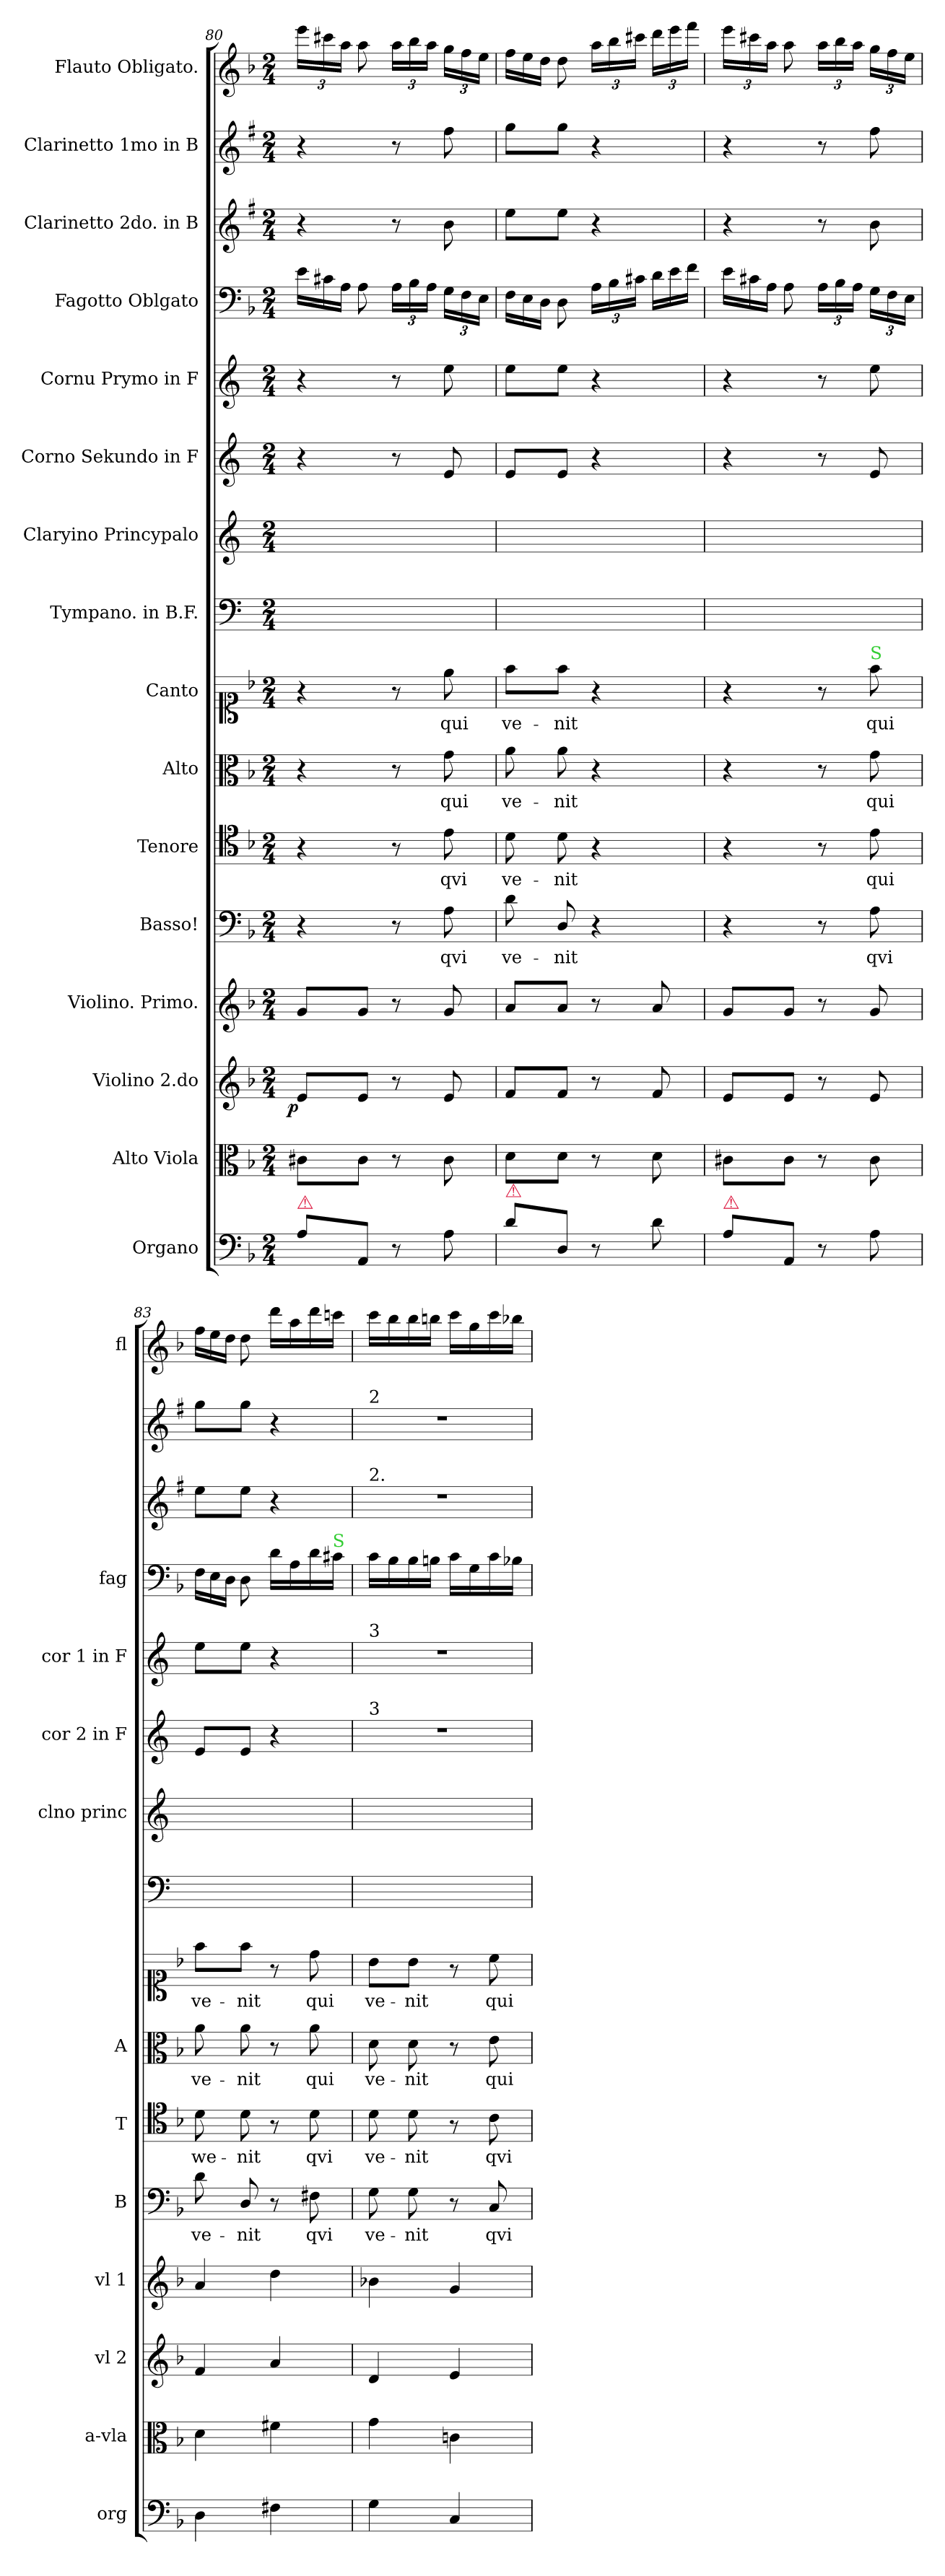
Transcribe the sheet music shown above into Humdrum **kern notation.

**kern	**kern	**kern	**dynam	**kern	**kern	**text	**kern	**text	**kern	**text	**kern	**text	**kern	**kern	**kern	**kern	**kern	**kern	**kern	**dynam	**kern
*part16	*part15	*part14	*part14	*part13	*part12	*part12	*part11	*part11	*part10	*part10	*part9	*part9	*part8	*part7	*part6	*part5	*part4	*part3	*part2	*part2	*part1
*staff16	*staff15	*staff14	*staff14	*staff13	*staff12	*staff12	*staff11	*staff11	*staff10	*staff10	*staff9	*staff9	*staff8	*staff7	*staff6	*staff5	*staff4	*staff3	*staff2	*staff2	*staff1
*I"Organo	*I"Alto Viola	*I"Violino 2.do	*	*I"Violino. Primo.	*I"Basso!	*	*I"Tenore	*	*I"Alto	*	*I"Canto	*	*I"Tympano. in B.F.	*I"Claryino Princypalo	*I"Corno Sekundo in F	*I"Cornu Prymo in F	*I"Fagotto Oblgato	*I"Clarinetto 2do. in B	*I"Clarinetto 1mo in B	*	*I"Flauto Obligato.
*I'org	*I'a-vla	*I'vl 2	*	*I'vl 1	*I'B	*	*I'T	*	*I'A	*	*	*	*	*I'clno princ	*I'cor 2 in F	*I'cor 1 in F	*I'fag	*	*	*	*I'fl
*clefF4	*clefC3	*clefG2	*	*clefG2	*clefF4	*	*clefC4	*	*clefC3	*	*clefC1	*	*clefF4	*clefG2	*clefG2	*clefG2	*clefF4	*clefG2	*clefG2	*	*clefG2
*	*	*	*	*	*	*	*	*	*	*	*	*	*	*ITrd1c2	*ITrd4c7	*ITrd4c7	*	*ITrd1c2	*ITrd1c2	*	*
*k[b-]	*k[b-]	*k[b-]	*	*k[b-]	*k[b-]	*	*k[b-]	*	*k[b-]	*	*k[b-]	*	*k[]	*k[b-e-]	*k[b-]	*k[b-]	*k[b-]	*k[b-]	*k[b-]	*	*k[b-]
*F:	*F:	*F:	*	*F:	*F:	*	*	*	*F:	*	*F:	*	*	*	*	*	*F:	*	*	*	*F:
*M2/4	*M2/4	*M2/4	*	*M2/4	*M2/4	*	*M2/4	*	*M2/4	*	*M2/4	*	*M2/4	*M2/4	*M2/4	*M2/4	*M2/4	*M2/4	*M2/4	*	*M2/4
*	*	*	*	*	*	*	*	*	*	*	*	*	*	*	*	*	*Xtuplet	*	*	*	*
=80	=80	=80	=80	=80	=80	=80	=80	=80	=80	=80	=80	=80	=80	=80	=80	=80	=80	=80	=80	=80	=80
!LO:TX:a:color=crimson:t=⚠	!	!	!	!	!	!	!	!	!	!	!	!	!	!	!	!	!	!	!	!	!
!	!	!	!LO:DY:rj	!	!	!	!	!	!	!	!	!	!	!	!	!	!	!	!	!	!
8A\L	8c#X\L	8e/L	p.	8g/L	4r	.	4r	.	4r	.	4r	.	2ryy	2ryy	4r	4r	24e\LL	4r	4r	.	24eee\LL
.	.	.	.	.	.	.	.	.	.	.	.	.	.	.	.	.	24c#X\	.	.	.	24ccc#X\
.	.	.	.	.	.	.	.	.	.	.	.	.	.	.	.	.	24A\JJ	.	.	.	24aa\JJ
8AA/J	8c#\J	8e/J	.	8g/J	.	.	.	.	.	.	.	.	.	.	.	.	8A\	.	.	.	8aa\
*	*	*	*	*	*	*	*	*	*	*	*	*	*	*	*	*	*tuplet	*	*	*	*
8r	8r	8r	.	8r	8r	.	8r	.	8r	.	8r	.	.	.	8r	8r	24A\LL	8r	8r	.	24aa\LL
.	.	.	.	.	.	.	.	.	.	.	.	.	.	.	.	.	24B-\	.	.	.	24bb-\
.	.	.	.	.	.	.	.	.	.	.	.	.	.	.	.	.	24A\JJ	.	.	.	24aa\JJ
!	!	!	!	!	!	!	!	!	!	!LO:LY:color=grey	!	!	!	!	!	!	!	!	!	!	!
8A\	8c#\	8e/	.	8g/	8A\	qvi	8e\	qvi	8g\	qui	8ee\	qui	.	.	8A/	8a\	24G\LL	8a\	8ee\	pia	24gg\LL
.	.	.	.	.	.	.	.	.	.	.	.	.	.	.	.	.	24F\	.	.	.	24ff\
.	.	.	.	.	.	.	.	.	.	.	.	.	.	.	.	.	24E\JJ	.	.	.	24ee\JJ
=81	=81	=81	=81	=81	=81	=81	=81	=81	=81	=81	=81	=81	=81	=81	=81	=81	=81	=81	=81	=81	=81
!	!	!	!	!	!	!	!	!	!	!LO:LY:color=grey	!	!	!	!	!	!	!	!	!	!	!
*	*	*	*	*	*	*	*	*	*	*	*	*	*	*	*	*	*Xtuplet	*	*	*	*Xtuplet
!LO:TX:a:color=crimson:t=⚠	!	!	!	!	!	!	!	!	!	!	!	!	!	!	!	!	!	!	!	!	!
8d\L	8d\L	8f/L	.	8a/L	8d\	ve-	8d\	ve-	8a\	ve-	8ff\L	ve-	2ryy	2ryy	8A/L	8a\L	24F\LL	8dd\L	8ff\L	.	24ff\LL
.	.	.	.	.	.	.	.	.	.	.	.	.	.	.	.	.	24E\	.	.	.	24ee\
.	.	.	.	.	.	.	.	.	.	.	.	.	.	.	.	.	24D\JJ	.	.	.	24dd\JJ
!	!	!	!	!	!	!	!	!	!	!LO:LY:color=grey	!	!	!	!	!	!	!	!	!	!	!
8D/J	8d\J	8f/J	.	8a/J	8D/	-nit	8d\	-nit	8a\	-nit	8ff\J	-nit	.	.	8A/J	8a\J	8D\	8dd\J	8ff\J	.	8dd\
*	*	*	*	*	*	*	*	*	*	*	*	*	*	*	*	*	*tuplet	*	*	*	*tuplet
8r	8r	8r	.	8r	4r	.	4r	.	4r	.	4r	.	.	.	4r	4r	24A\LL	4r	4r	.	24aa\LL
.	.	.	.	.	.	.	.	.	.	.	.	.	.	.	.	.	24B-\	.	.	.	24bb-\
.	.	.	.	.	.	.	.	.	.	.	.	.	.	.	.	.	24c#X\JJ	.	.	.	24ccc#X\JJ
*	*	*	*	*	*	*	*	*	*	*	*	*	*	*	*	*	*Xtuplet	*	*	*	*
8d\	8d\	8f/	.	8a/	.	.	.	.	.	.	.	.	.	.	.	.	24d\LL	.	.	.	24ddd\LL
.	.	.	.	.	.	.	.	.	.	.	.	.	.	.	.	.	24e\	.	.	.	24eee\
.	.	.	.	.	.	.	.	.	.	.	.	.	.	.	.	.	24f\JJ	.	.	.	24fff\JJ
=82	=82	=82	=82	=82	=82	=82	=82	=82	=82	=82	=82	=82	=82	=82	=82	=82	=82	=82	=82	=82	=82
!LO:TX:a:color=crimson:t=⚠	!	!	!	!	!	!	!	!	!	!	!	!	!	!	!	!	!	!	!	!	!
8A\L	8c#X\L	8e/L	.	8g/L	4r	.	4r	.	4r	.	4r	.	2ryy	2ryy	4r	4r	24e\LL	4r	4r	.	24eee\LL
.	.	.	.	.	.	.	.	.	.	.	.	.	.	.	.	.	24c#X\	.	.	.	24ccc#X\
.	.	.	.	.	.	.	.	.	.	.	.	.	.	.	.	.	24A\JJ	.	.	.	24aa\JJ
8AA/J	8c#\J	8e/J	.	8g/J	.	.	.	.	.	.	.	.	.	.	.	.	8A\	.	.	.	8aa\
*	*	*	*	*	*	*	*	*	*	*	*	*	*	*	*	*	*tuplet	*	*	*	*
8r	8r	8r	.	8r	8r	.	8r	.	8r	.	8r	.	.	.	8r	8r	24A\LL	8r	8r	.	24aa\LL
.	.	.	.	.	.	.	.	.	.	.	.	.	.	.	.	.	24B-\	.	.	.	24bb-\
.	.	.	.	.	.	.	.	.	.	.	.	.	.	.	.	.	24A\JJ	.	.	.	24aa\JJ
!	!	!	!	!	!	!	!	!	!	!	!LO:TX:a:color=limegreen:t=S	!	!	!	!	!	!	!	!	!	!
!	!	!	!	!	!	!LO:LY:i	!	!	!	!LO:LY:i:color=grey	!	!	!	!	!	!	!	!	!	!	!
8A\	8c#\	8e/	.	8g/	8A\	qvi	8e\	qui	8g\	qui	8ff\	qui	.	.	8A/	8a\	24G\LL	8a\	8ee\	.	24gg\LL
.	.	.	.	.	.	.	.	.	.	.	.	.	.	.	.	.	24F\	.	.	.	24ff\
.	.	.	.	.	.	.	.	.	.	.	.	.	.	.	.	.	24E\JJ	.	.	.	24ee\JJ
=83	=83	=83	=83	=83	=83	=83	=83	=83	=83	=83	=83	=83	=83	=83	=83	=83	=83	=83	=83	=83	=83
!	!	!	!	!	!	!LO:LY:i	!	!	!	!LO:LY:i:color=grey	!	!	!	!	!	!	!	!	!	!	!
*	*	*	*	*	*	*	*	*	*	*	*	*	*	*	*	*	*Xtuplet	*	*	*	*Xtuplet
4D\	4d\	4f/	.	4a/	8d\	ve-	8d\	we-	8a\	ve-	8ff\L	ve-	2ryy	2ryy	8A/L	8a\L	24F\LL	8dd\L	8ff\L	.	24ff\LL
.	.	.	.	.	.	.	.	.	.	.	.	.	.	.	.	.	24E\	.	.	.	24ee\
.	.	.	.	.	.	.	.	.	.	.	.	.	.	.	.	.	24D\JJ	.	.	.	24dd\JJ
!	!	!	!	!	!	!LO:LY:i	!	!	!	!LO:LY:i:color=grey	!	!	!	!	!	!	!	!	!	!	!
.	.	.	.	.	8D/	-nit	8d\	-nit	8a\	-nit	8ff\J	-nit	.	.	8A/J	8a\J	8D\	8dd\J	8ff\J	.	8dd\
4F#X\	4f#X\	4a/	.	4dd\	8r	.	8r	.	8r	.	8r	.	.	.	4r	4r	16d\LL	4r	4r	.	16ddd\LL
.	.	.	.	.	.	.	.	.	.	.	.	.	.	.	.	.	16A\	.	.	.	16aa\
!	!	!	!	!	!	!LO:LY:i	!	!	!	!LO:LY:color=grey	!	!	!	!	!	!	!	!	!	!	!
.	.	.	.	.	8F#X\	qvi	8d\	qvi	8a\	qui	8dd\	qui	.	.	.	.	16d\	.	.	.	16ddd\
!	!	!	!	!	!	!	!	!	!	!	!	!	!	!	!	!	!LO:TX:a:color=limegreen:t=S	!	!	!	!
.	.	.	.	.	.	.	.	.	.	.	.	.	.	.	.	.	16c#X\JJ	.	.	.	16cccn\JJ
=84	=84	=84	=84	=84	=84	=84	=84	=84	=84	=84	=84	=84	=84	=84	=84	=84	=84	=84	=84	=84	=84
!	!	!	!	!	!	!	!	!	!	!	!	!	!	!	!	!	!	!	!LO:TX:a:t=2	!	!
!	!	!	!	!	!	!	!	!	!	!	!	!	!	!	!	!	!	!LO:TX:a:t=2.	!	!	!
!	!	!	!	!	!	!	!	!	!	!	!	!	!	!	!	!LO:TX:a:t=3	!	!	!	!	!
!	!	!	!	!	!	!	!	!	!	!	!	!	!	!	!LO:TX:a:t=3	!	!	!	!	!	!
!	!	!	!	!	!	!LO:LY:i	!	!	!	!LO:LY:color=grey	!	!	!	!	!LO:N:vis=1	!LO:N:vis=1	!	!LO:N:vis=1	!LO:N:vis=1	!	!
4G\	4g\	4d/	.	4b-X\	8G\	ve-	8d\	ve-	8d\	ve-	8b-\L	ve-	2ryy	2ryy	2r	2r	16c\LL	2r	2r	.	16ccc\LL
.	.	.	.	.	.	.	.	.	.	.	.	.	.	.	.	.	16B-\	.	.	.	16bb-\
!	!	!	!	!	!	!LO:LY:i	!	!	!	!LO:LY:color=grey	!	!	!	!	!	!	!	!	!	!	!
.	.	.	.	.	8G\	-nit	8d\	-nit	8d\	-nit	8b-\J	-nit	.	.	.	.	16B-\	.	.	.	16bb-\
.	.	.	.	.	.	.	.	.	.	.	.	.	.	.	.	.	16Bn\JJ	.	.	.	16bbn\JJ
4C/	4cn\	4e/	.	4g/	8r	.	8r	.	8r	.	8r	.	.	.	.	.	16c\LL	.	.	.	16ccc\LL
.	.	.	.	.	.	.	.	.	.	.	.	.	.	.	.	.	16G\	.	.	.	16gg\
!	!	!	!	!	!	!LO:LY:i	!	!	!	!LO:LY:color=grey	!	!	!	!	!	!	!	!	!	!	!
.	.	.	.	.	8C/	qvi	8c\	qvi	8e\	qui	8cc\	qui	.	.	.	.	16c\	.	.	.	16ccc\
.	.	.	.	.	.	.	.	.	.	.	.	.	.	.	.	.	16B-X\JJ	.	.	.	16bb-X\JJ
=	=	=	=	=	=	=	=	=	=	=	=	=	=	=	=	=	=	=	=	=	=
*-	*-	*-	*-	*-	*-	*-	*-	*-	*-	*-	*-	*-	*-	*-	*-	*-	*-	*-	*-	*-	*-
